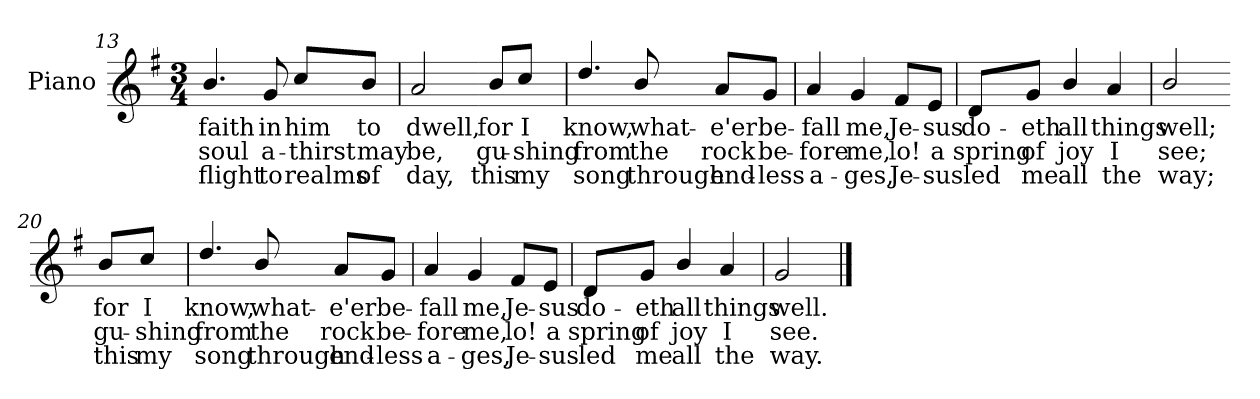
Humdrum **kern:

**kern	**text	**text	**text
*part1	*part1	*part1	*part1
*staff1	*staff1	*staff1	*staff1
*I"Piano	*	*	*
*I'Pno.	*	*	*
!!LO:LB:g=z
*clefG2	*	*	*
*k[f#]	*	*	*
*G:	*	*	*
*M3/4	*	*	*
=13	=13	=13	=13
!	!LO:LY:b:color=#000000	!LO:LY:b:color=#000000	!LO:LY:b:color=#000000
4.bi/	faith	soul	flight
!	!LO:LY:b:color=#000000	!LO:LY:b:color=#000000	!LO:LY:b:color=#000000
8gi/	in	a-	to
!	!LO:LY:b:color=#000000	!LO:LY:b:color=#000000	!LO:LY:b:color=#000000
8cci/L	him	-thirst	realms
!	!LO:LY:b:color=#000000	!LO:LY:b:color=#000000	!LO:LY:b:color=#000000
8bi/J	to	may	of
=14	=14	=14	=14
!	!LO:LY:b:color=#000000	!LO:LY:b:color=#000000	!LO:LY:b:color=#000000
2ai/	dwell,	be,	day,
=15-	=15-	=15-	=15-
!	!LO:LY:b:color=#000000	!LO:LY:b:color=#000000	!LO:LY:b:color=#000000
8bi/L	for	gu-	this
!	!LO:LY:b:color=#000000	!LO:LY:b:color=#000000	!LO:LY:b:color=#000000
8cci/J	I	-shing	my
=16	=16	=16	=16
!	!LO:LY:b:color=#000000	!LO:LY:b:color=#000000	!LO:LY:b:color=#000000
4.ddi/	know,	from	song
!	!LO:LY:b:color=#000000	!LO:LY:b:color=#000000	!LO:LY:b:color=#000000
8bi/	what-	the	through
!	!LO:LY:b:color=#000000	!LO:LY:b:color=#000000	!LO:LY:b:color=#000000
8ai/L	-e'er	rock	end-
!	!LO:LY:b:color=#000000	!LO:LY:b:color=#000000	!LO:LY:b:color=#000000
8gi/J	be-	be-	-less
=17	=17	=17	=17
!	!LO:LY:b:color=#000000	!LO:LY:b:color=#000000	!LO:LY:b:color=#000000
4ai/	-fall	-fore	a-
!	!LO:LY:b:color=#000000	!LO:LY:b:color=#000000	!LO:LY:b:color=#000000
4gi/	me,	me,	-ges,
!	!LO:LY:b:color=#000000	!LO:LY:b:color=#000000	!LO:LY:b:color=#000000
8f#i/L	Je-	lo!	Je-
!	!LO:LY:b:color=#000000	!LO:LY:b:color=#000000	!LO:LY:b:color=#000000
8ei/J	-sus	a	-sus
!!LO:LB:g=z
=18	=18	=18	=18
!	!LO:LY:b:color=#000000	!LO:LY:b:color=#000000	!LO:LY:b:color=#000000
8di/L	do-	spring	led
!	!LO:LY:b:color=#000000	!LO:LY:b:color=#000000	!LO:LY:b:color=#000000
8gi/J	-eth	of	me
!	!LO:LY:b:color=#000000	!LO:LY:b:color=#000000	!LO:LY:b:color=#000000
4bi/	all	joy	all
!	!LO:LY:b:color=#000000	!LO:LY:b:color=#000000	!LO:LY:b:color=#000000
4ai/	things	I	the
=19	=19	=19	=19
!	!LO:LY:b:color=#000000	!LO:LY:b:color=#000000	!LO:LY:b:color=#000000
2bi/	well;	see;	way;
=20-	=20-	=20-	=20-
!	!LO:LY:b:color=#000000	!LO:LY:b:color=#000000	!LO:LY:b:color=#000000
8bi/L	for	gu-	this
!	!LO:LY:b:color=#000000	!LO:LY:b:color=#000000	!LO:LY:b:color=#000000
8cci/J	I	-shing	my
=21	=21	=21	=21
!	!LO:LY:b:color=#000000	!LO:LY:b:color=#000000	!LO:LY:b:color=#000000
4.ddi/	know,	from	song
!	!LO:LY:b:color=#000000	!LO:LY:b:color=#000000	!LO:LY:b:color=#000000
8bi/	what-	the	through
!	!LO:LY:b:color=#000000	!LO:LY:b:color=#000000	!LO:LY:b:color=#000000
8ai/L	-e'er	rock	end-
!	!LO:LY:b:color=#000000	!LO:LY:b:color=#000000	!LO:LY:b:color=#000000
8gi/J	be-	be-	-less
!!LO:LB:g=z
=22	=22	=22	=22
!	!LO:LY:b:color=#000000	!LO:LY:b:color=#000000	!LO:LY:b:color=#000000
4ai/	-fall	-fore	a-
!	!LO:LY:b:color=#000000	!LO:LY:b:color=#000000	!LO:LY:b:color=#000000
4gi/	me,	me,	-ges,
!	!LO:LY:b:color=#000000	!LO:LY:b:color=#000000	!LO:LY:b:color=#000000
8f#i/L	Je-	lo!	Je-
!	!LO:LY:b:color=#000000	!LO:LY:b:color=#000000	!LO:LY:b:color=#000000
8ei/J	-sus	a	-sus
=23	=23	=23	=23
!	!LO:LY:b:color=#000000	!LO:LY:b:color=#000000	!LO:LY:b:color=#000000
8di/L	do-	spring	led
!	!LO:LY:b:color=#000000	!LO:LY:b:color=#000000	!LO:LY:b:color=#000000
8gi/J	-eth	of	me
!	!LO:LY:b:color=#000000	!LO:LY:b:color=#000000	!LO:LY:b:color=#000000
4bi/	all	joy	all
!	!LO:LY:b:color=#000000	!LO:LY:b:color=#000000	!LO:LY:b:color=#000000
4ai/	things	I	the
=24	=24	=24	=24
!	!LO:LY:b:color=#000000	!LO:LY:b:color=#000000	!LO:LY:b:color=#000000
2gi/	well.	see.	way.
==	==	==	==
*-	*-	*-	*-
